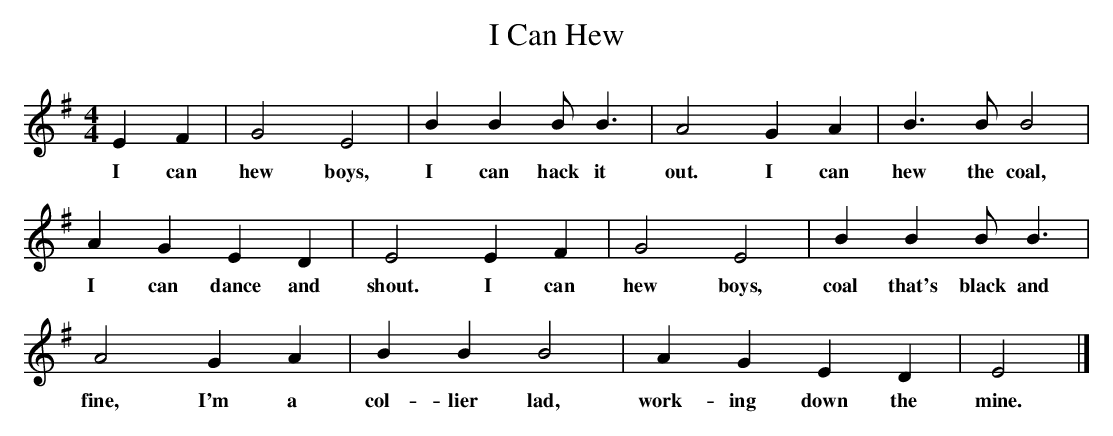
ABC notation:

X:1
T:I Can Hew
M:4/4
L:1/4
K:E minor
EF | G2 E2 | BB B<B | A2 GA | B>B B2 |
w:I can | hew boys, | I can hack it | out.  I can | hew the coal, |
AG ED | E2 EF | G2 E2 | BB B<B |
w: I can dance and | shout.  I can | hew boys, | coal that's black and |
A2 GA | BB B2 | AG ED | E2 |]
w:fine, I'm a | col-lier lad, | work-ing down the mine.
